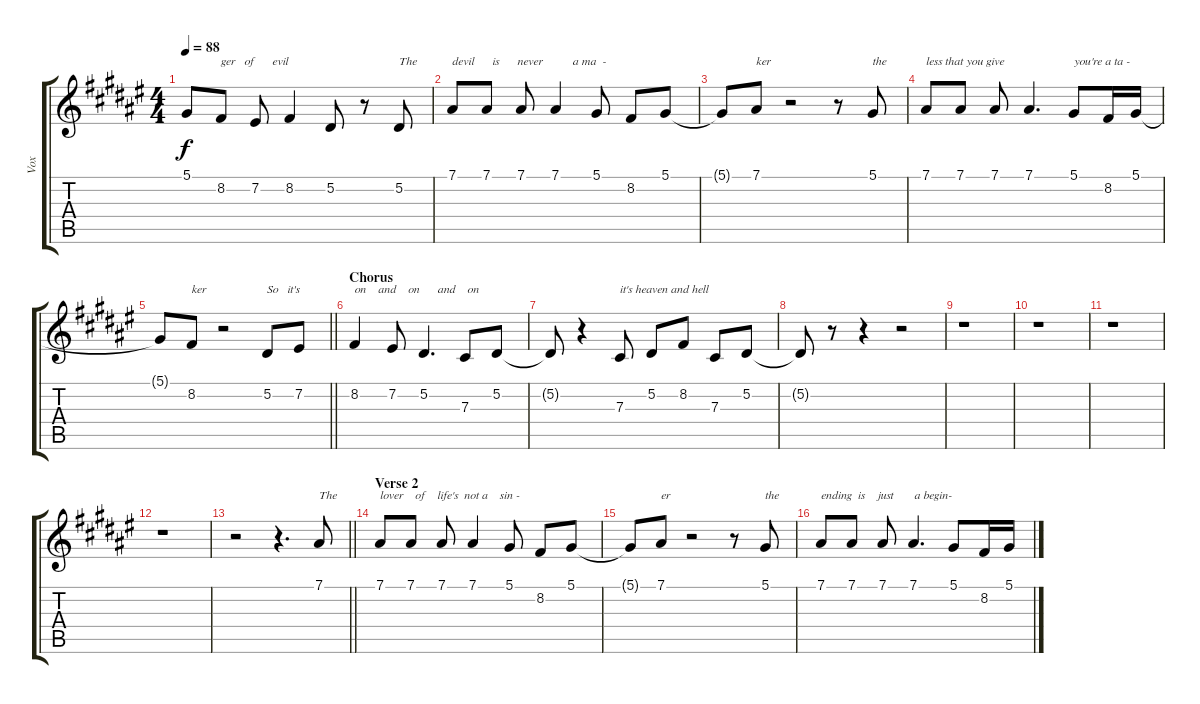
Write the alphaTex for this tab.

\track ("Vox" "Vox") {instrument violin}
\staff {score tabs}
\tuning (Eb4 Bb3 Gb3 Db3 Ab2 Eb2) {hide}
\ts (4 4)
\tempo 88
\clef g2
\ks f#
5.1{t}.8{dy f} 8.2.8{txt "ger   of      evil"} 7.2.8 8.2.4 5.2.8 r.8 5.2.8{txt "The"} |
7.1.8{txt "devil      is      never          a ma  -"} 7.1.8 7.1.8 7.1.4 5.1.8 8.2.8 5.1.8 |
5.1{t}.8 7.1.8{txt "ker"} r.2 r.8 5.1.8{txt "the"} |
7.1.8{txt "less that you give"} 7.1.8 7.1.8 7.1.4{d} 5.1.8{txt "you're a ta -"} 8.2.16 5.1.16 |
\barLineRight lightlight
5.1{t}.8 8.2.8{txt "ker"} r.2 5.2.8{txt "So   it's"} 7.2.8 |
\section ("" "Chorus")
8.2.4{txt "on    and    on      and    on"} 7.2.8 5.2.4{d} 7.3.8 5.2.8 |
5.2{t}.8 r.4 7.3.8{txt "it's heaven and hell"} 5.2.8 8.2.8 7.3.8 5.2.8 |
5.2{t}.8 r.8 r.4 r.2 |
r.1 |
r.1 |
r.1 |
r.1 |
\barLineRight lightlight
r.2 r.4{d} 7.1.8{txt "The"} |
\section ("" "Verse 2")
7.1.8{txt "lover    of    life's  not a    sin -"} 7.1.8 7.1.8 7.1.4 5.1.8 8.2.8 5.1.8 |
5.1{t}.8 7.1.8{txt "er"} r.2 r.8 5.1.8{txt "the"} |
7.1.8{txt "ending  is    just       a begin-"} 7.1.8 7.1.8 7.1.4{d} 5.1.8 8.2.16 5.1.16
